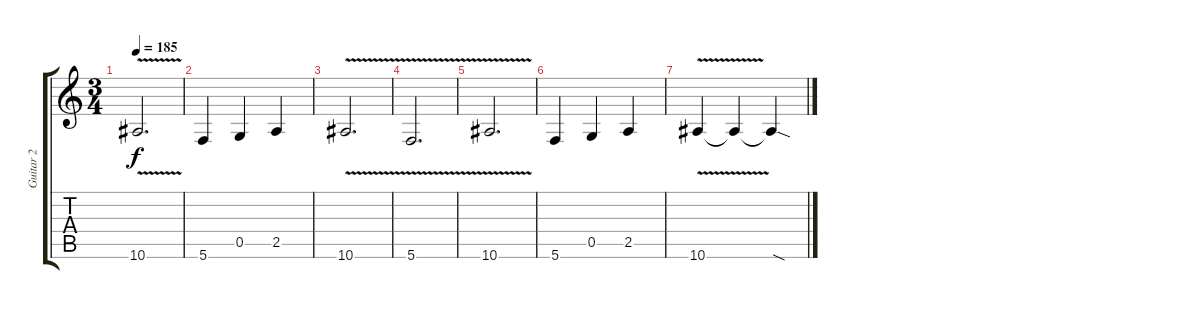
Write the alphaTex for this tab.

\track ("Guitar 2" "Guitar 2") {instrument overdrivenguitar}
\staff {score tabs}
\tuning (D4 A3 F3 C3 G2 C2) {hide}
\ts (3 4)
\tempo 185
\clef g2
\ks c
10.6{v}.2{d dy f} |
5.6.4 0.5.4 2.5.4 |
10.6{v}.2{d} |
5.6{v}.2{d} |
10.6{v}.2{d} |
5.6.4 0.5.4 2.5.4 |
10.6{v}.4 10.6{t}.4 10.6{sod t}.4
